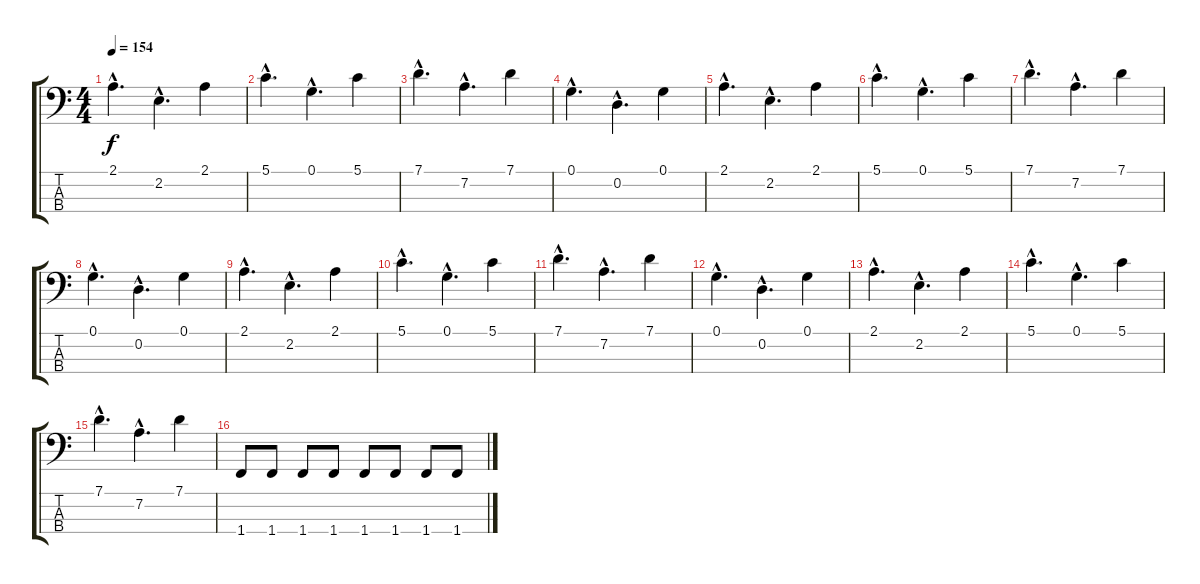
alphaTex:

\track "" {instrument electricbassfinger}
\staff {score tabs}
\tuning (G2 D2 A1 E1) {hide}
\ts (4 4)
\tempo 154
\clef f4
\ks c
2.1{hac}.4{d dy f} 2.2{hac}.4{d} 2.1.4 |
5.1{hac}.4{d} 0.1{hac}.4{d} 5.1.4 |
7.1{hac}.4{d} 7.2{hac}.4{d} 7.1.4 |
0.1{hac}.4{d} 0.2{hac}.4{d} 0.1.4 |
2.1{hac}.4{d} 2.2{hac}.4{d} 2.1.4 |
5.1{hac}.4{d} 0.1{hac}.4{d} 5.1.4 |
7.1{hac}.4{d} 7.2{hac}.4{d} 7.1.4 |
0.1{hac}.4{d} 0.2{hac}.4{d} 0.1.4 |
2.1{hac}.4{d} 2.2{hac}.4{d} 2.1.4 |
5.1{hac}.4{d} 0.1{hac}.4{d} 5.1.4 |
7.1{hac}.4{d} 7.2{hac}.4{d} 7.1.4 |
0.1{hac}.4{d} 0.2{hac}.4{d} 0.1.4 |
2.1{hac}.4{d} 2.2{hac}.4{d} 2.1.4 |
5.1{hac}.4{d} 0.1{hac}.4{d} 5.1.4 |
7.1{hac}.4{d} 7.2{hac}.4{d} 7.1.4 |
1.4.8 1.4.8 1.4.8 1.4.8 1.4.8 1.4.8 1.4.8 1.4.8
